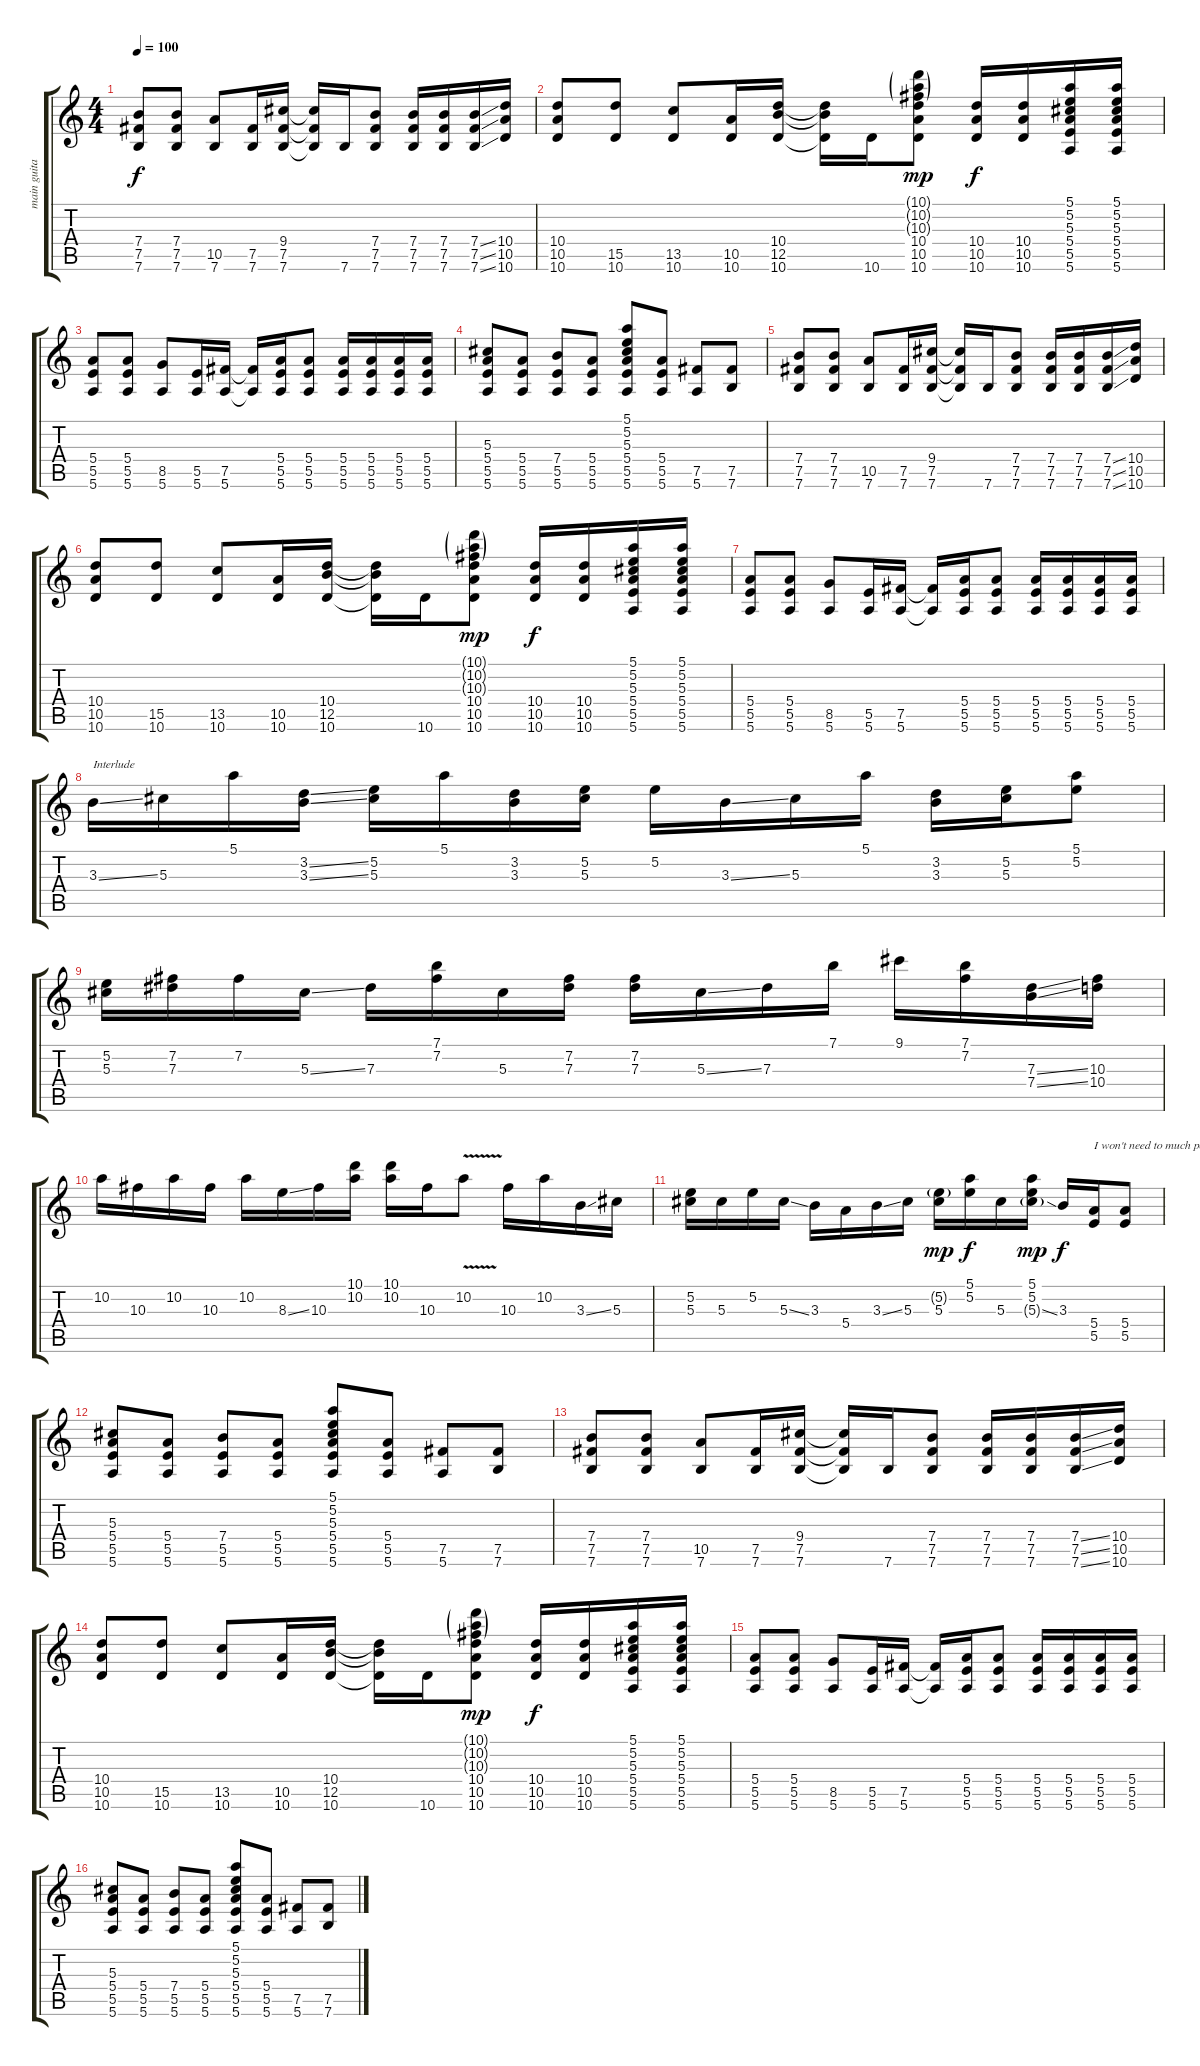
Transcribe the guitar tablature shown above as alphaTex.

\track ("main guitar" "main guita") {instrument acousticguitarnylon}
\staff {score tabs}
\tuning (E4 B3 Ab3 E3 B2 E2) {hide}
\ts (4 4)
\tempo 100
\clef g2
\ks c
(7.4 7.5 7.6).8{dy f} (7.4 7.5 7.6).8 (10.5 7.6).8 (7.5 7.6).16 (9.4 7.5 7.6).16 (9.4{t} 7.5{t} 7.6{t}).16 7.6.16 (7.4 7.5 7.6).8 (7.4 7.5 7.6).16 (7.4 7.5 7.6).16 (7.4{ss} 7.5{ss} 7.6{ss}).16 (10.4 10.5 10.6).16 |
(10.4 10.5 10.6).8 (15.5 10.6).8 (13.5 10.6).8 (10.5 10.6).16 (10.4 12.5 10.6).16 (10.4{t} 12.5{t} 10.6{t}).16 10.6.16 (10.1{g} 10.2{g} 10.3{g} 10.4 10.5 10.6).8{dy mp} (10.4 10.5 10.6).16{dy f} (10.4 10.5 10.6).16 (5.1 5.2 5.3 5.4 5.5 5.6).16 (5.1 5.2 5.3 5.4 5.5 5.6).16 |
(5.4 5.5 5.6).8 (5.4 5.5 5.6).8 (8.5 5.6).8 (5.5 5.6).16 (7.5 5.6).16 (7.5{t} 5.6{t}).16 (5.4 5.5 5.6).16 (5.4 5.5 5.6).8 (5.4 5.5 5.6).16 (5.4 5.5 5.6).16 (5.4 5.5 5.6).16 (5.4 5.5 5.6).16 |
(5.3 5.4 5.5 5.6).8 (5.4 5.5 5.6).8 (7.4 5.5 5.6).8 (5.4 5.5 5.6).8 (5.1 5.2 5.3 5.4 5.5 5.6).8 (5.4 5.5 5.6).8 (7.5 5.6).8 (7.5 7.6).8 |
(7.4 7.5 7.6).8 (7.4 7.5 7.6).8 (10.5 7.6).8 (7.5 7.6).16 (9.4 7.5 7.6).16 (9.4{t} 7.5{t} 7.6{t}).16 7.6.16 (7.4 7.5 7.6).8 (7.4 7.5 7.6).16 (7.4 7.5 7.6).16 (7.4{ss} 7.5{ss} 7.6{ss}).16 (10.4 10.5 10.6).16 |
(10.4 10.5 10.6).8 (15.5 10.6).8 (13.5 10.6).8 (10.5 10.6).16 (10.4 12.5 10.6).16 (10.4{t} 12.5{t} 10.6{t}).16 10.6.16 (10.1{g} 10.2{g} 10.3{g} 10.4 10.5 10.6).8{dy mp} (10.4 10.5 10.6).16{dy f} (10.4 10.5 10.6).16 (5.1 5.2 5.3 5.4 5.5 5.6).16 (5.1 5.2 5.3 5.4 5.5 5.6).16 |
(5.4 5.5 5.6).8 (5.4 5.5 5.6).8 (8.5 5.6).8 (5.5 5.6).16 (7.5 5.6).16 (7.5{t} 5.6{t}).16 (5.4 5.5 5.6).16 (5.4 5.5 5.6).8 (5.4 5.5 5.6).16 (5.4 5.5 5.6).16 (5.4 5.5 5.6).16 (5.4 5.5 5.6).16 |
3.3{ss}.16{txt "Interlude"} 5.3.16 5.1.16 (3.2{ss} 3.3{ss}).16 (5.2 5.3).16 5.1.16 (3.2 3.3).16 (5.2 5.3).16 5.2.16 3.3{ss}.16 5.3.16 5.1.16 (3.2 3.3).16 (5.2 5.3).16 (5.1 5.2).8 |
(5.2 5.3).16 (7.2 7.3).16 7.2.16 5.3{ss}.16 7.3.16 (7.1 7.2).16 5.3.16 (7.2 7.3).16 (7.2 7.3).16 5.3{ss}.16 7.3.16 7.1.16 9.1.16 (7.1 7.2).16 (7.3{ss} 7.4{ss}).16 (10.3 10.4).16 |
10.2.16 10.3.16 10.2.16 10.3.16 10.2.16 8.3{ss}.16 10.3.16 (10.1 10.2).16 (10.1 10.2).16 10.3.16 10.2{v}.8 10.3.16 10.2.16 3.3{ss}.16 5.3.16 |
(5.2 5.3).16 5.3.16 5.2.16 5.3{ss}.16 3.3.16 5.4.16 3.3{ss}.16 5.3.16 (5.2{g} 5.3).16{dy mp} (5.1 5.2).16{dy f} 5.3.16 (5.1 5.2 5.3{ss g}).16{dy mp} 3.3.16{dy f} (5.4 5.5).16{txt "I won't need to much persuadi'.."} (5.4 5.5).8 |
(5.3 5.4 5.5 5.6).8 (5.4 5.5 5.6).8 (7.4 5.5 5.6).8 (5.4 5.5 5.6).8 (5.1 5.2 5.3 5.4 5.5 5.6).8 (5.4 5.5 5.6).8 (7.5 5.6).8 (7.5 7.6).8 |
(7.4 7.5 7.6).8 (7.4 7.5 7.6).8 (10.5 7.6).8 (7.5 7.6).16 (9.4 7.5 7.6).16 (9.4{t} 7.5{t} 7.6{t}).16 7.6.16 (7.4 7.5 7.6).8 (7.4 7.5 7.6).16 (7.4 7.5 7.6).16 (7.4{ss} 7.5{ss} 7.6{ss}).16 (10.4 10.5 10.6).16 |
(10.4 10.5 10.6).8 (15.5 10.6).8 (13.5 10.6).8 (10.5 10.6).16 (10.4 12.5 10.6).16 (10.4{t} 12.5{t} 10.6{t}).16 10.6.16 (10.1{g} 10.2{g} 10.3{g} 10.4 10.5 10.6).8{dy mp} (10.4 10.5 10.6).16{dy f} (10.4 10.5 10.6).16 (5.1 5.2 5.3 5.4 5.5 5.6).16 (5.1 5.2 5.3 5.4 5.5 5.6).16 |
(5.4 5.5 5.6).8 (5.4 5.5 5.6).8 (8.5 5.6).8 (5.5 5.6).16 (7.5 5.6).16 (7.5{t} 5.6{t}).16 (5.4 5.5 5.6).16 (5.4 5.5 5.6).8 (5.4 5.5 5.6).16 (5.4 5.5 5.6).16 (5.4 5.5 5.6).16 (5.4 5.5 5.6).16 |
(5.3 5.4 5.5 5.6).8 (5.4 5.5 5.6).8 (7.4 5.5 5.6).8 (5.4 5.5 5.6).8 (5.1 5.2 5.3 5.4 5.5 5.6).8 (5.4 5.5 5.6).8 (7.5 5.6).8 (7.5 7.6).8
